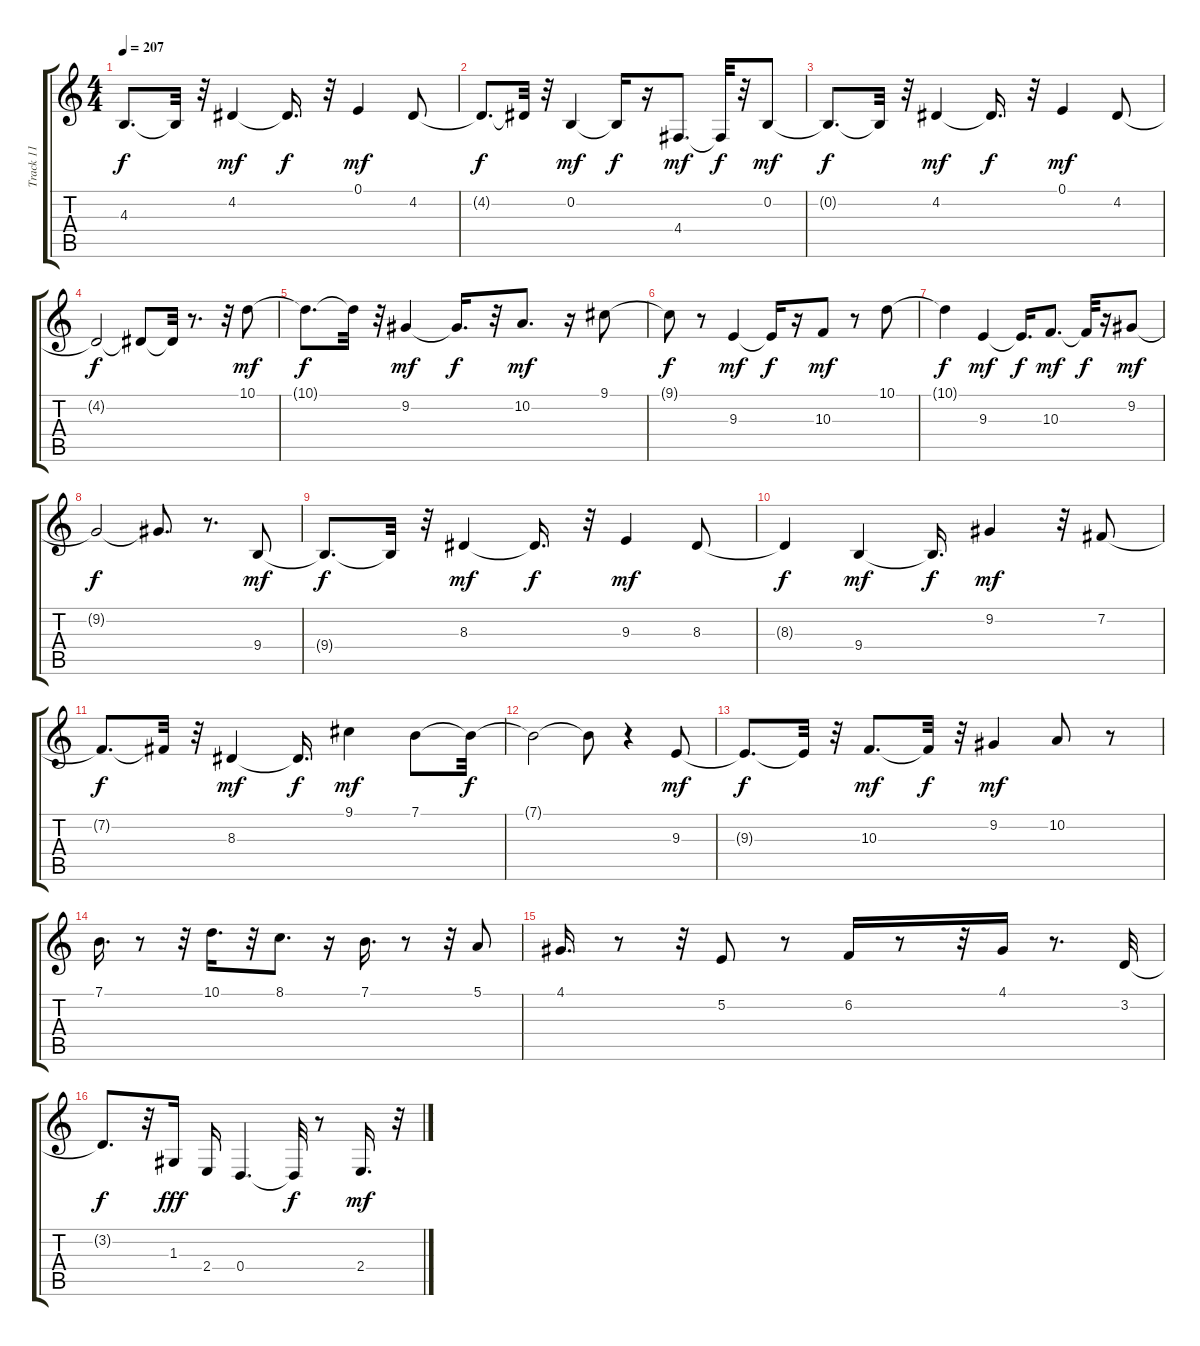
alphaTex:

\track ("Track 11" "Track 11") {instrument fiddle}
\staff {score tabs}
\tuning (E4 B3 G3 D3 A2 E2) {hide}
\ts (4 4)
\tempo 207
\clef g2
\ks c
4.3{t}.8{d dy f} 4.3{t}.32 r.32 4.2.4{dy mf} 4.2{t}.16{d dy f} r.32 0.1.4{dy mf} 4.2.8 |
4.2{t}.8{d dy f} 4.2{t}.32 r.32 0.2.4{dy mf} 0.2{t}.16{dy f} r.16 4.4.8{d dy mf} 4.4{t}.32{dy f} r.32 0.2.8{dy mf} |
0.2{t}.8{d dy f} 0.2{t}.32 r.32 4.2.4{dy mf} 4.2{t}.16{d dy f} r.32 0.1.4{dy mf} 4.2.8 |
4.2{t}.2{dy f} 4.2{t}.8 4.2{t}.32 r.8{d} r.32 10.1.8{dy mf} |
10.1{t}.8{d dy f} 10.1{t}.32 r.32 9.2.4{dy mf} 9.2{t}.16{d dy f} r.32 10.2.8{d dy mf} r.16 9.1.8 |
9.1{t}.8{dy f} r.8 9.3.4{dy mf} 9.3{t}.16{dy f} r.16 10.3.8{dy mf} r.8 10.1.8 |
10.1{t}.4{dy f} 9.3.4{dy mf} 9.3{t}.16{d dy f} 10.3.8{d dy mf} 10.3{t}.32{dy f} r.16 9.2.8{dy mf} |
9.2{t}.2{dy f} 9.2{t}.8{d} r.8{d} 9.4.8{dy mf} |
9.4{t}.8{d dy f} 9.4{t}.32 r.32 8.3.4{dy mf} 8.3{t}.16{d dy f} r.32 9.3.4{dy mf} 8.3.8 |
8.3{t}.4{dy f} 9.4.4{dy mf} 9.4{t}.16{d dy f} 9.2.4{dy mf} r.32 7.2.8 |
7.2{t}.8{d dy f} 7.2{t}.32 r.32 8.3.4{dy mf} 8.3{t}.16{d dy f} 9.1.4{dy mf} 7.1.8 7.1{t}.32{dy f} |
7.1{t}.2 7.1{t}.8 r.4 9.3.8{dy mf} |
9.3{t}.8{d dy f} 9.3{t}.32 r.32 10.3.8{d dy mf} 10.3{t}.32{dy f} r.32 9.2.4{dy mf} 10.2.8 r.8 |
7.1.16{d} r.8 r.32 10.1.16{d} r.32 8.1.8{d} r.16 7.1.16{d} r.8 r.32 5.1.8 |
4.1.16{d} r.8 r.32 5.2.8 r.8 6.2.16 r.8 r.32 4.1.16 r.8{d} 3.2.32 |
3.2{t}.8{d dy f} r.32 1.3.16{dy fff} 2.4.16 0.4.4{d} 0.4{t}.32{dy f} r.8 2.4.16{d dy mf} r.32
